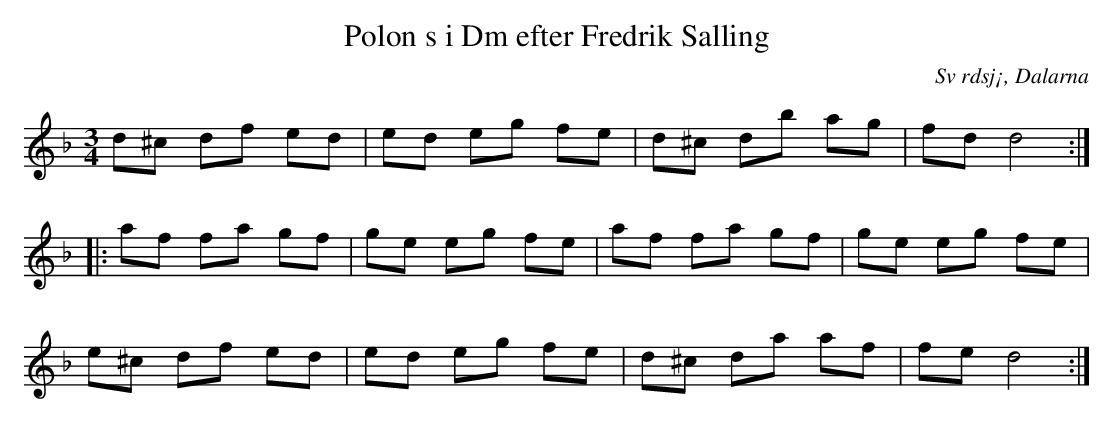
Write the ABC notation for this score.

X:1
T:Polon s i Dm efter Fredrik Salling
O:Sv rdsj¡, Dalarna
M:3/4
L:1/8
K:Dm
d^c df ed | ed eg fe | d^c db ag | fd d4 ::
af fa gf | ge eg fe | af fa gf | ge eg fe |
e^c df ed | ed eg fe | d^c da af | fe d4 :|
